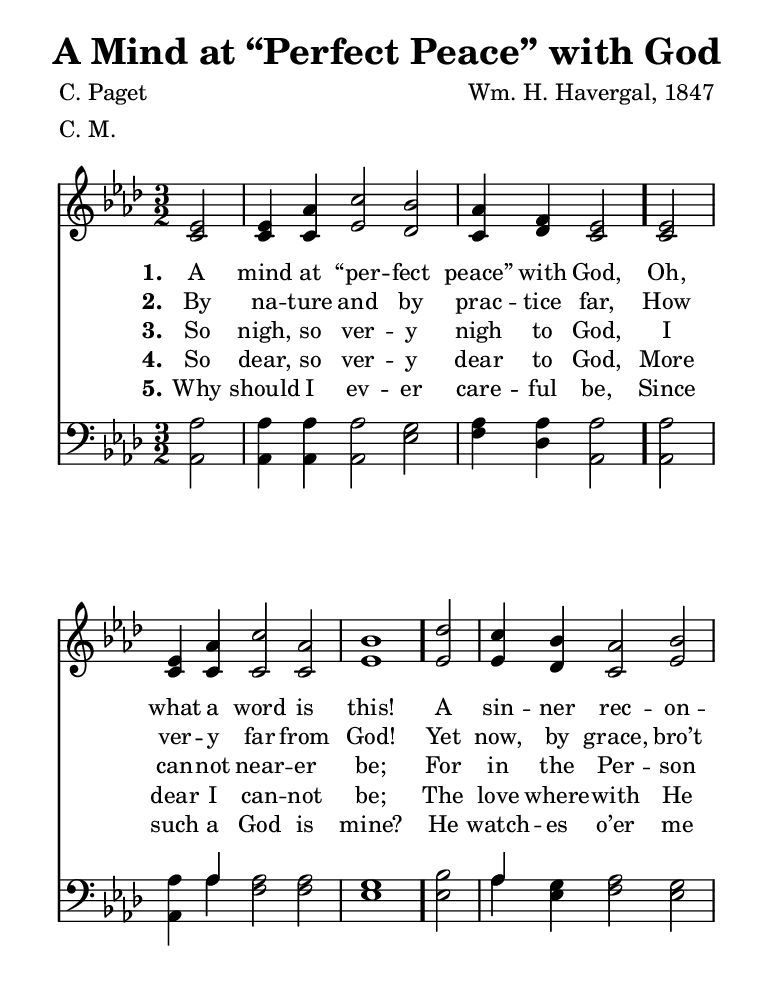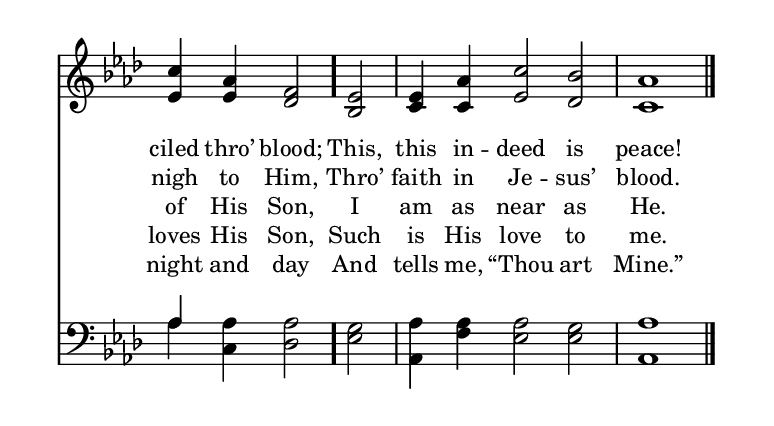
\include "common/global.ily"
\paper {
  \include "common/paper.ily"
  ragged-bottom = ##t
  system-system-spacing.padding = 11
}

\header{
  hymnnumber = "252"
  title = "A Mind at “Perfect Peace” with God"
  tunename = "Evan"
  meter = "C. M."
  poet = "C. Paget"
  composer = "Wm. H. Havergal, 1847"
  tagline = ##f
}

global = {
  \include "common/overrides.ily"
  \override Staff.TimeSignature.style = #'numbered
  \time 3/2
  \override Score.MetronomeMark.transparent = ##t % hide all fermata changes too
  \tempo 4=100
  \key aes \major
  \partial 2
  \autoBeamOff
}

patternA = { c2 | c4 c c2 c | c4 c c2 }
patternB = { c2 | c4 c c2 c | c1 }

notesSoprano = {
\global
\relative c' {

  \changePitch \patternA { ees | ees aes c bes | aes f ees }
  \changePitch \patternB { ees | ees aes c aes | bes } \eogbreak
  \changePitch \patternA { des | c bes aes bes | c aes f }
  \changePitch \patternB { ees | ees aes c bes | aes } \eogbreak

  \bar "|."

}
}

notesAlto = {
\global
\relative e' {

  \changePitch \patternA { c | c c ees des | c des c }
  \changePitch \patternB { c | c c c c | ees }
  \changePitch \patternA { ees | ees des c ees | ees ees des }
  \changePitch \patternB { bes | c c ees des | c }

}
}

notesTenor = {
\global
\relative a {

  \changePitch \patternA { aes | aes aes aes g | aes aes aes }
  \changePitch \patternB { aes | aes aes aes aes | g }
  \changePitch \patternA { bes | aes g aes g | aes aes aes }
  \changePitch \patternB { g | aes aes aes g | aes }

}
}

notesBass = {
\global
\relative f, {

  \changePitch \patternA { aes | aes aes aes ees' | f des aes }
  \changePitch \patternB { aes | aes aes' f f | ees }
  \changePitch \patternA { ees | aes ees f ees | aes c, des }
  \changePitch \patternB { ees | aes, f' ees ees | aes, }

}
}

wordsA = \lyricmode {
\set stanza = "1."

A mind at “per -- fect peace” with God, \bar "."
Oh, what a word is this! \bar "."
A sin -- ner rec -- on -- ciled thro’ blood; \bar "."
This, this in -- deed is peace! \bar "."

}

wordsB = \lyricmode {
\set stanza = "2."

By na -- ture and by prac -- tice far,
How ver -- y far from God!
Yet now, by grace, bro’t nigh to Him,
Thro’ faith in Je -- sus’ blood.

}

wordsC = \lyricmode {
\set stanza = "3."

So nigh, so ver -- y nigh to God,
I can -- not near -- er be;
For in the Per -- son of His Son,
I am as near as He.

}

wordsD = \lyricmode {
\set stanza = "4."

So dear, so ver -- y dear to God,
More dear I can -- not be;
The love where -- with He loves His Son,
Such is His love to me.

}

wordsE = \lyricmode {
\set stanza = "5."

Why should I ev -- er care -- ful be,
Since such a God is mine?
He watch -- es o’er me night and day
And tells me, “Thou art Mine.”

}

\score {
  \context ChoirStaff <<
    \context Staff = upper <<
      \set Staff.autoBeaming = ##f
      \set ChoirStaff.systemStartDelimiter = #'SystemStartBar
      \set ChoirStaff.printPartCombineTexts = ##f
      \partcombine #'(2 . 9) \notesSoprano \notesAlto
      \context NullVoice = sopranos { \voiceOne << \notesSoprano >> }
      \context NullVoice = altos { \voiceTwo << \notesAlto >> }
      \context Lyrics = one   \lyricsto sopranos \wordsA
      \context Lyrics = two   \lyricsto sopranos \wordsB
      \context Lyrics = three \lyricsto sopranos \wordsC
      \context Lyrics = four  \lyricsto sopranos \wordsD
      \context Lyrics = five  \lyricsto sopranos \wordsE
    >>
    \context Staff = men <<
      \set Staff.autoBeaming = ##f
      \clef bass
      \set ChoirStaff.printPartCombineTexts = ##f
      \partcombine #'(2 . 9) \notesTenor \notesBass
      \context NullVoice = tenors { \voiceOne << \notesTenor >> }
      \context NullVoice = basses { \voiceTwo << \notesBass >> }
    >>
  >>
  \layout {
    \include "common/layout.ily"
  }
  \midi{
    \include "common/midi.ily"
  }
}

\version "2.19.49"  % necessary for upgrading to future LilyPond versions.

% vi:set et ts=2 sw=2 ai nocindent syntax=lilypond:
